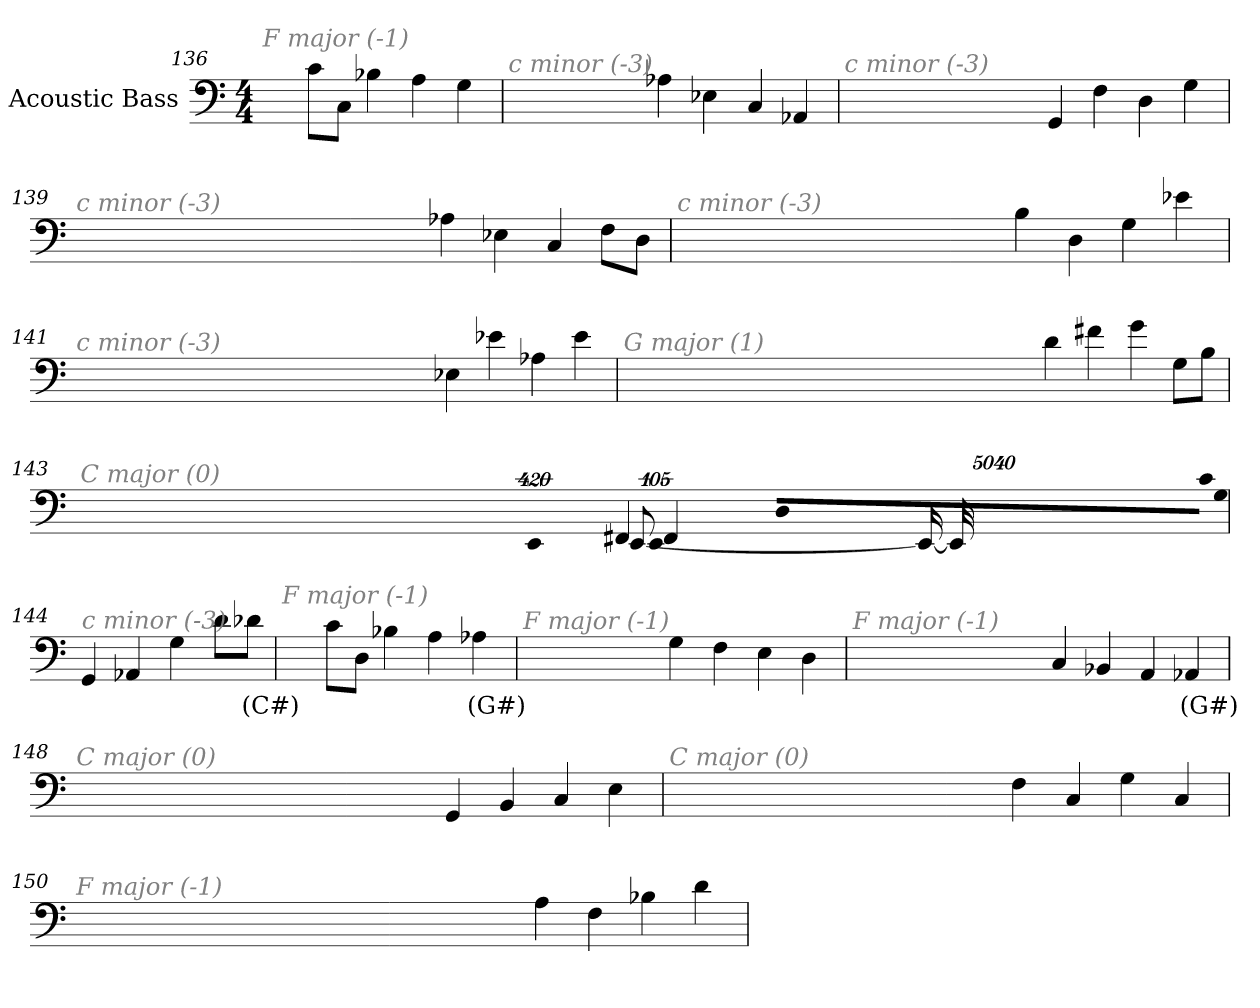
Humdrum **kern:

**kern	**text
*part1	*part1
*staff1	*staff1
*I"Acoustic Bass	*
*clefF4	*
*ITrd7c12	*
*k[]	*
*C:	*
*M4/4	*
=136	=136
!LO:TX:i:color=#808080:t=F major (-1)	!
8CL	.
8CCJ	.
4BB-X	.
4AA	.
4GG	.
=137	=137
!LO:TX:i:color=#808080:t=c minor (-3)	!
4AA-X	.
4EE-X	.
4CC	.
4AAA-X	.
=138	=138
!LO:TX:i:color=#808080:t=c minor (-3)	!
4GGG	.
4FF	.
4DD	.
4GG	.
=139	=139
!LO:TX:i:color=#808080:t=c minor (-3)	!
4AA-X	.
4EE-X	.
4CC	.
8FFL	.
8DDJ	.
=140	=140
!LO:TX:i:color=#808080:t=c minor (-3)	!
4BB	.
4DD	.
4GG	.
4E-X	.
=141	=141
!LO:TX:i:color=#808080:t=c minor (-3)	!
4EE-X	.
4E-X	.
4AA-X	.
4E-	.
=142	=142
!LO:TX:i:color=#808080:t=G major (1)	!
4D	.
4F#X	.
4G	.
8GGL	.
8BBJ	.
=143	=143
!LO:TX:i:color=#808080:t=C major (0)	!
!LO:N:vis=8	!
40320%3347CL	.
!LO:N:vis=8	!
40320%3347GG	.
!LO:N:vis=8	!
40320%3347DDJ	.
!LO:N:vis=1024	!
[13440%13EEE	.
8EEE_	.
16EEE_	.
32EEE_	.
!LO:N:vis=1024%31	!
13440%407EEE]	.
4FFF	.
4FFF#X	.
=144	=144
!LO:TX:i:color=#808080:t=c minor (-3)	!
4GGG	.
4AAA-X	.
4GG	.
8DL	.
8D-XiJ	(C#)
=145	=145
!LO:TX:i:color=#808080:t=F major (-1)	!
8CL	.
8DDJ	.
4BB-X	.
4AA	.
4AA-Xi	(G#)
=146	=146
!LO:TX:i:color=#808080:t=F major (-1)	!
4GG	.
4FF	.
4EE	.
4DD	.
=147	=147
!LO:TX:i:color=#808080:t=F major (-1)	!
4CC	.
4BBB-X	.
4AAA	.
4AAA-Xi	(G#)
=148	=148
!LO:TX:i:color=#808080:t=C major (0)	!
4GGG	.
4BBB	.
4CC	.
4EE	.
=149	=149
!LO:TX:i:color=#808080:t=C major (0)	!
4FF	.
4CC	.
4GG	.
4CC	.
=150	=150
!LO:TX:i:color=#808080:t=F major (-1)	!
4AA	.
4FF	.
4BB-X	.
4D	.
=	=
*-	*-
